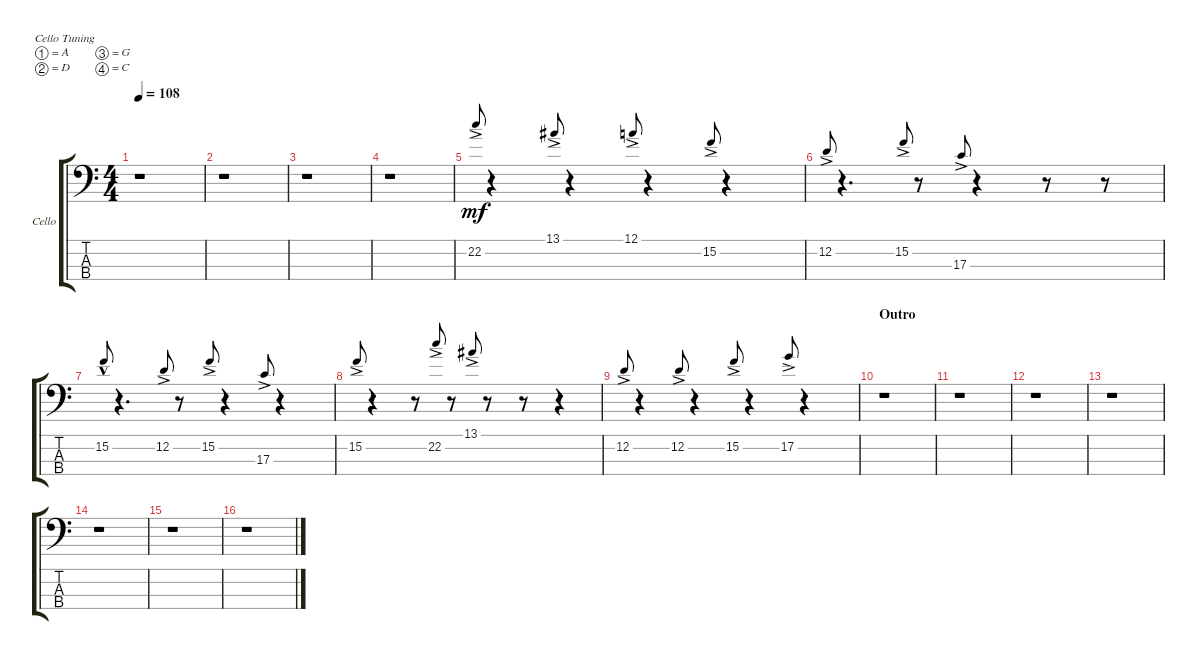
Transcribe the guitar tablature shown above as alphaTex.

\defaultSystemsLayout 4
\bracketExtendMode groupsimilarinstruments
\firstSystemTrackNameOrientation horizontal
\otherSystemsTrackNameOrientation horizontal
\track ("Cello" "Cello") {instrument cello}
\staff {score tabs}
\tuning (A3 D3 G2 C2)
\ts (4 4)
\tempo 108
\clef f4
\scale
0.333333
\ks c
r.1{dy mp} |
\scale
0.333333 r.1 |
\scale
0.333333 r.1 |
\scale
0.333333 r.1 |
\scale
0.333333 22.2{ac}.8{gr onbeat dy mf} r.4 13.1{ac}.8{gr onbeat} r.4 12.1{ac}.8{gr onbeat} r.4 15.2{ac}.8{gr onbeat} r.4 |
\scale
0.333333 12.2{ac}.8{gr onbeat} r.4{d} 15.2{ac}.8{gr onbeat} r.8 17.3{ac}.8{gr onbeat} r.4 r.8 r.8 |
\scale
0.333333 15.2{hac}.8{gr onbeat} r.4{d} 12.2{ac}.8{gr onbeat} r.8 15.2{ac}.8{gr onbeat} r.4 17.3{ac}.8{gr onbeat} r.4 |
\scale
0.333333 15.2{ac}.8{gr onbeat} r.4 r.8 22.2{ac}.8{gr onbeat} r.8 13.1{ac}.8{gr onbeat} r.8 r.8 r.4 |
\scale
0.333333 12.2{ac}.8{gr onbeat} r.4 12.2{ac}.8{gr onbeat} r.4 15.2{ac}.8{gr onbeat} r.4 17.2{ac}.8{gr onbeat} r.4 |
\section ("" "Outro")
\scale
0.333333 r.1 |
\scale
0.333333 r.1 |
\scale
0.333333 r.1 |
\scale
0.333333 r.1 |
\scale
0.333333 r.1 |
\scale
0.333333 r.1 |
\scale
0.333333 r.1
